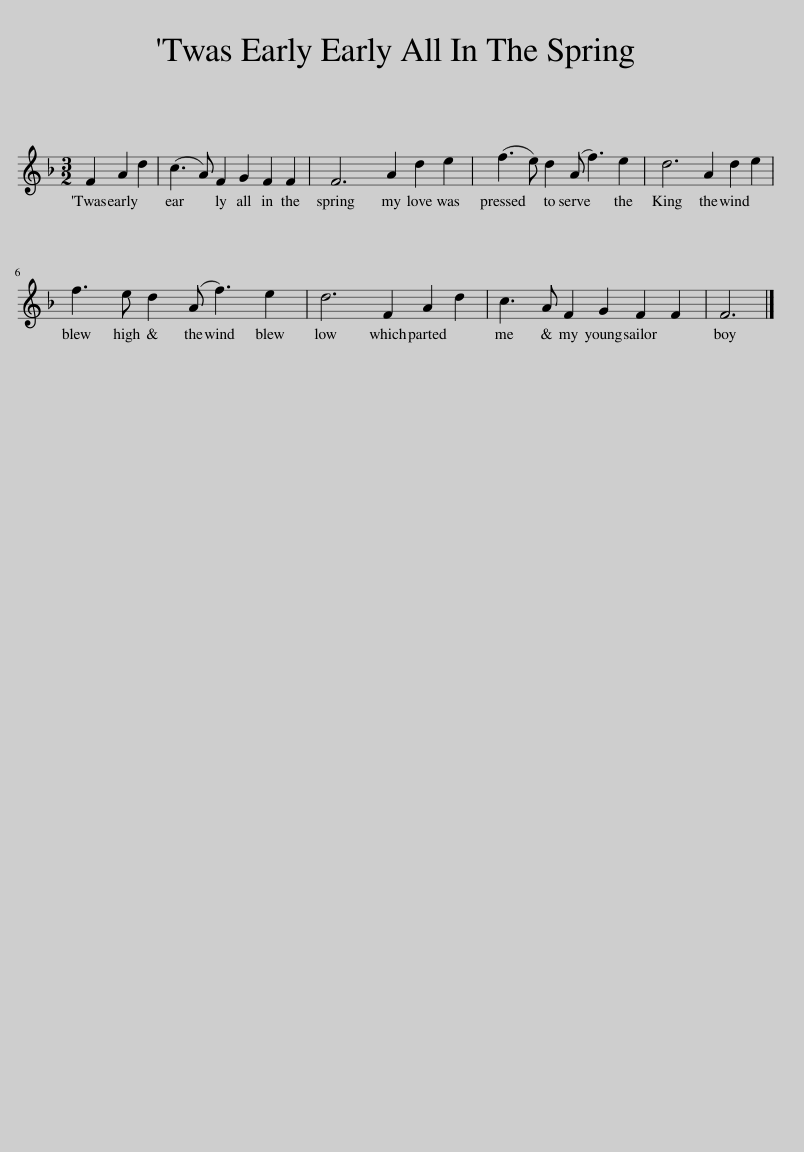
X:1
L:1/8
M:3/2
I:linebreak $
K:F
V:1 treble
V:1
 F2 A2 d2 | (c3 A) F2 G2 F2 F2 | F6 A2 d2 e2 | (f3 e) d2 (A f3) e2 | d6 A2 d2 e2 |$ %5
 f3 e d2 (A f3) e2 | d6 F2 A2 d2 | c3 A F2 G2 F2 F2 | F6 |] %9
